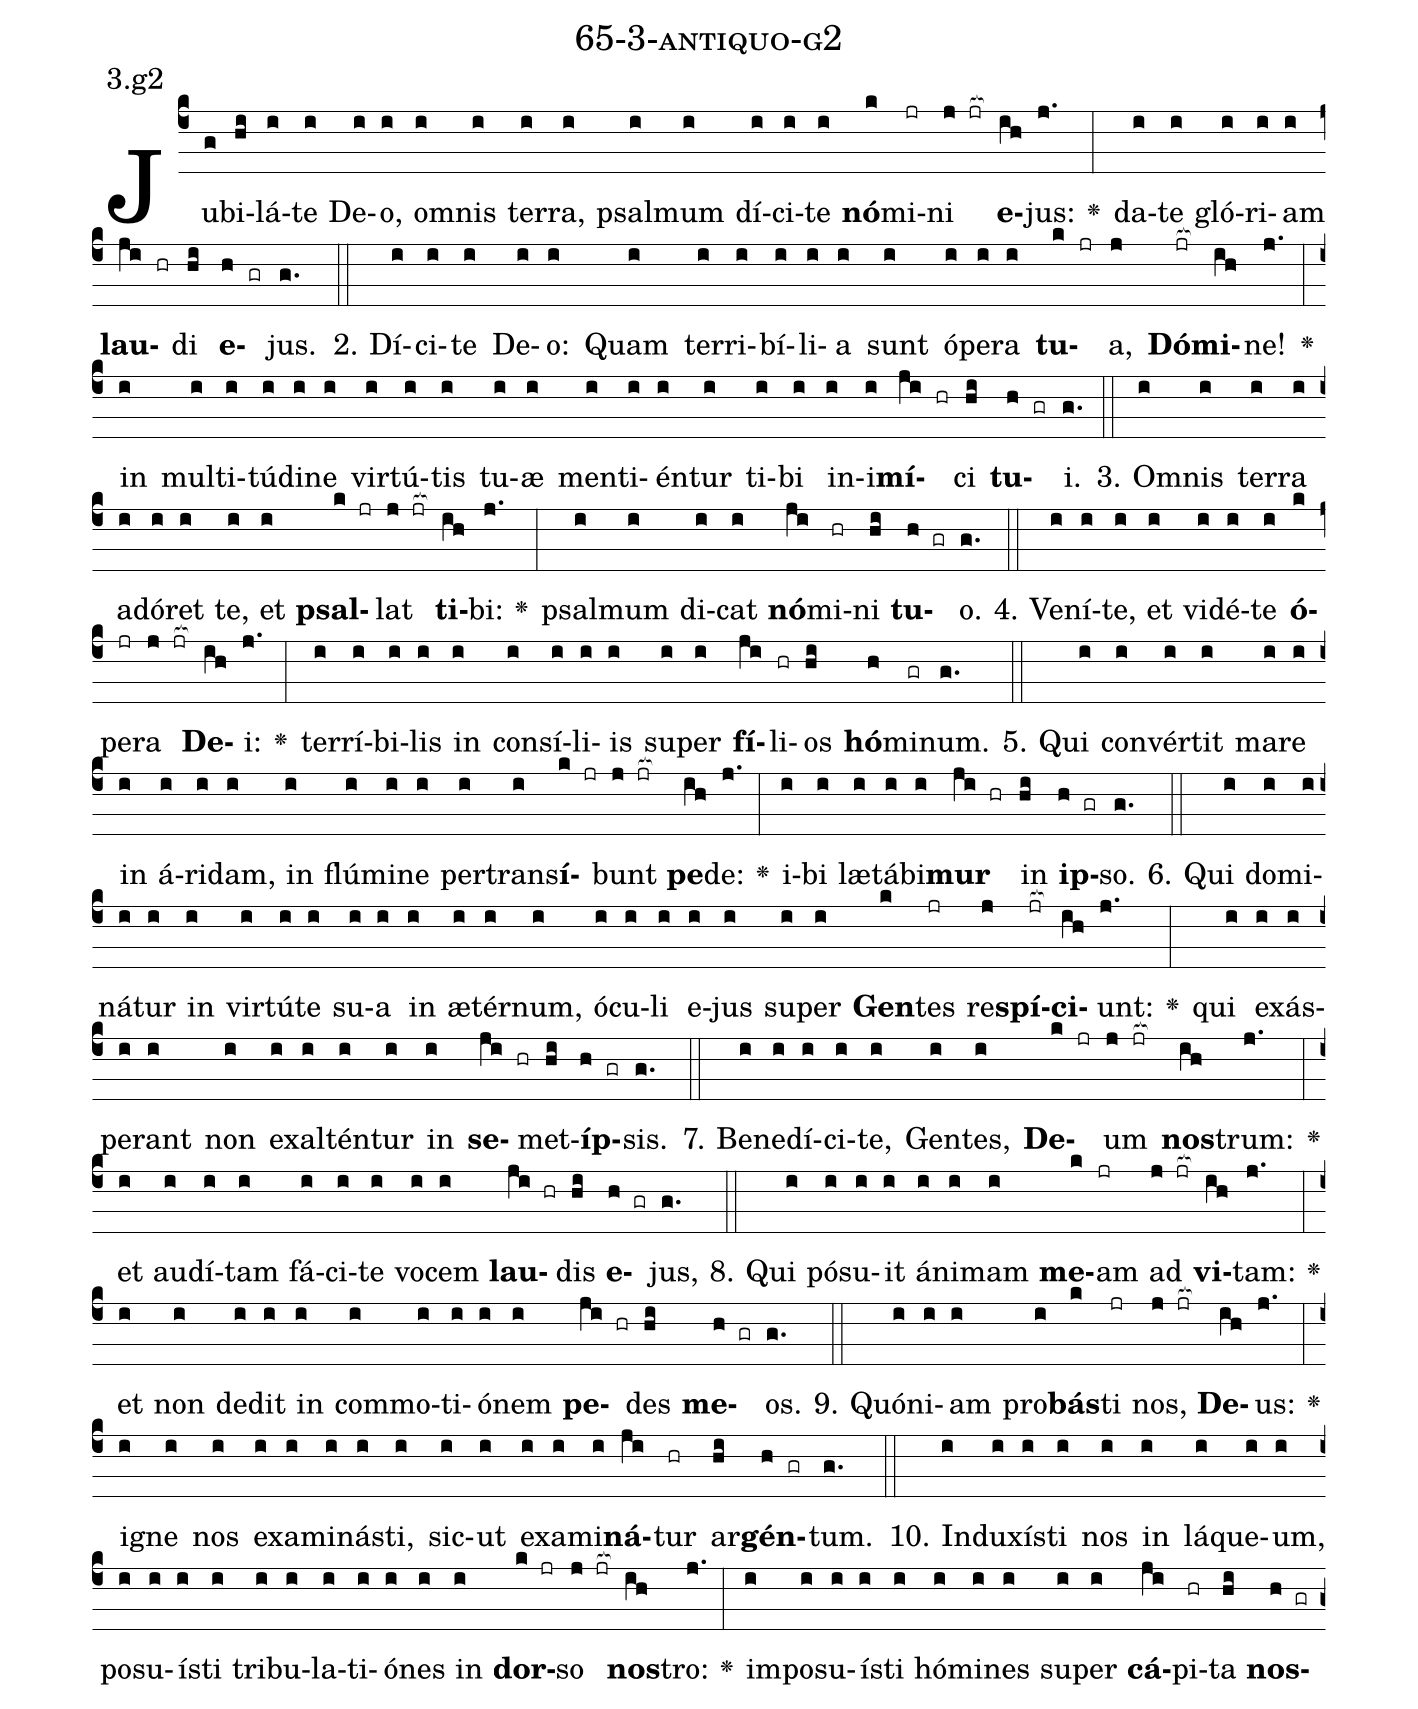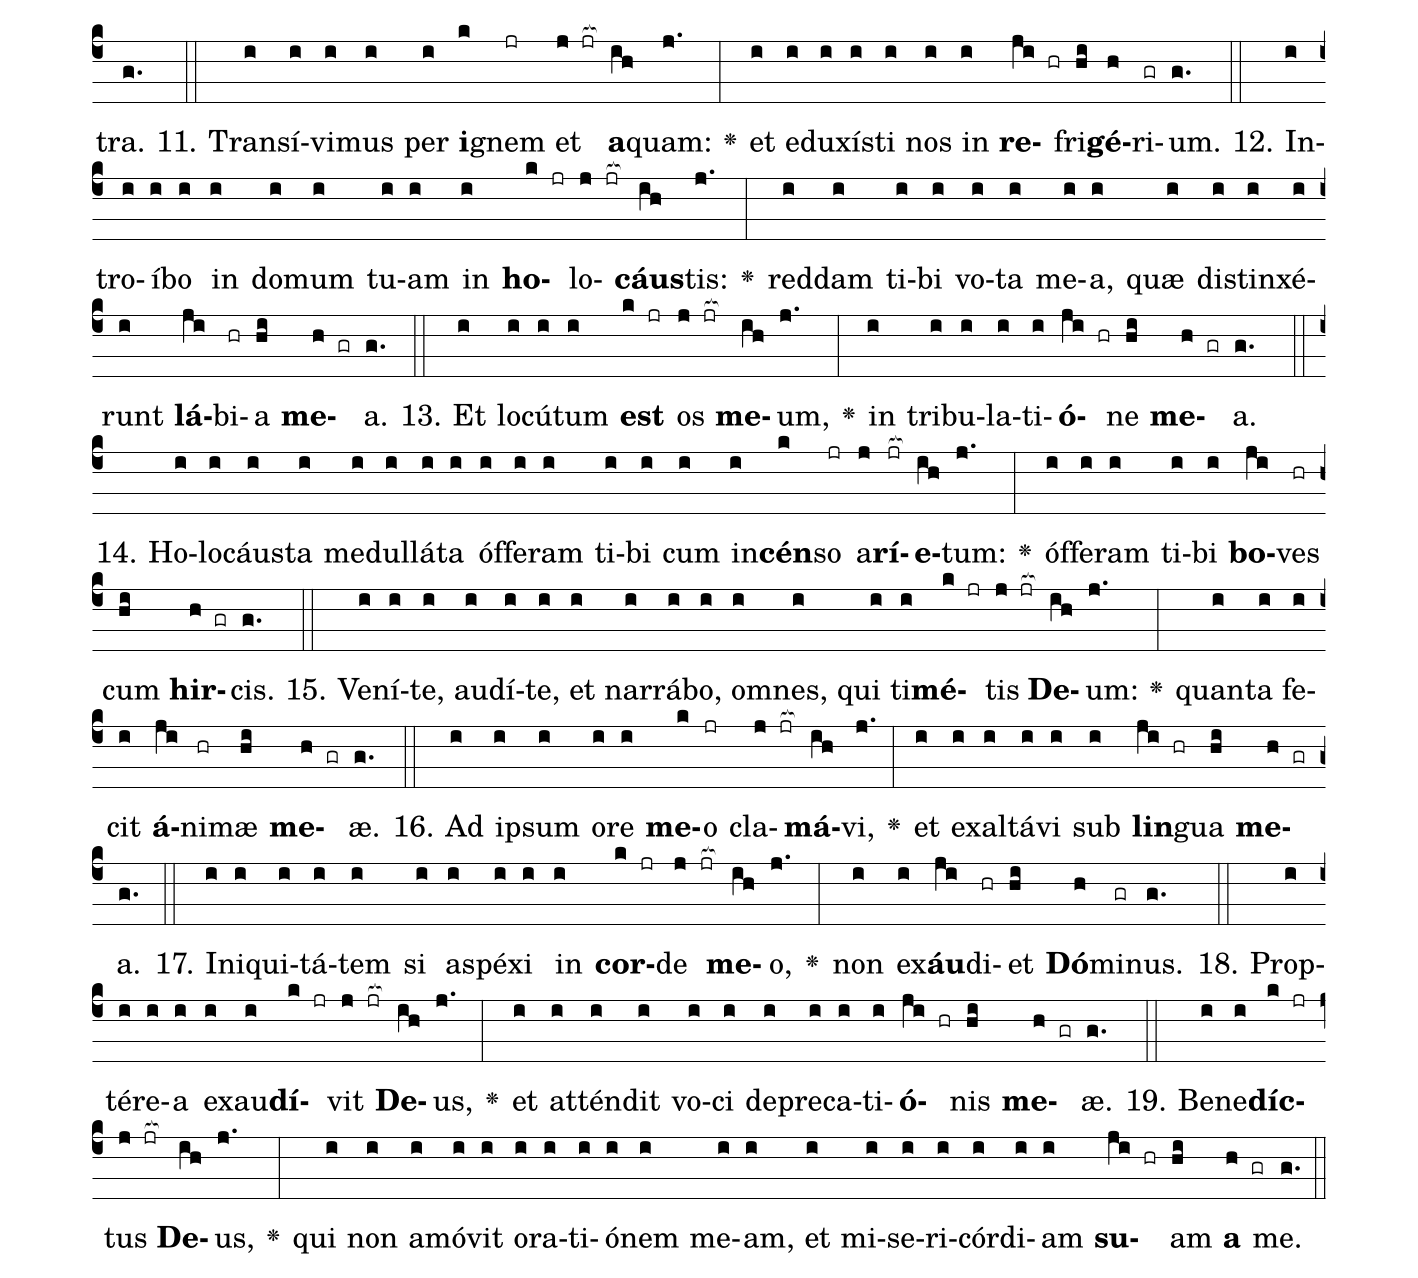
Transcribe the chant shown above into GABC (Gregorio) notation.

name: 65-3-antiquo-g2;
annotation: 3.g2;
%%
(c4)Ju(g)bi(hi)lá(i)te(i) De(i)o,(i) om(i)nis(i) ter(i)ra,(i) psal(i)mum(i) dí(i)ci(i)te(i) <b>nó</b>(k)mi(jr)ni(j jr[ocb:1{]) <b>e</b>(ih[ocb:0}])jus:(j.) <v>\greheightstar</v>(:) da(i)te(i) gló(i)ri(i)am(i) <b>lau</b>(ji hr)di(hi) <b>e</b>(h gr)jus.(g.) (::)
2. Dí(i)ci(i)te(i) De(i)o:(i) Quam(i) ter(i)ri(i)bí(i)li(i)a(i) sunt(i) ó(i)pe(i)ra(i) <b>tu</b>(k jr)a,(j) <b>Dó</b>(jr[ocb:1{])<b>mi</b>(ih[ocb:0}])ne!(j.) <v>\greheightstar</v>(:) in(i) mul(i)ti(i)tú(i)di(i)ne(i) vir(i)tú(i)tis(i) tu(i)æ(i) men(i)ti(i)én(i)tur(i) ti(i)bi(i) in(i)i(i)<b>mí</b>(ji hr)ci(hi) <b>tu</b>(h gr)i.(g.) (::)
3. Om(i)nis(i) ter(i)ra(i) ad(i)ó(i)ret(i) te,(i) et(i) <b>psal</b>(k jr)lat(j jr[ocb:1{]) <b>ti</b>(ih[ocb:0}])bi:(j.) <v>\greheightstar</v>(:) psal(i)mum(i) di(i)cat(i) <b>nó</b>(ji)mi(hr)ni(hi) <b>tu</b>(h gr)o.(g.) (::)
4. Ve(i)ní(i)te,(i) et(i) vi(i)dé(i)te(i) <b>ó</b>(k)pe(jr)ra(j jr[ocb:1{]) <b>De</b>(ih[ocb:0}])i:(j.) <v>\greheightstar</v>(:) ter(i)rí(i)bi(i)lis(i) in(i) con(i)sí(i)li(i)is(i) su(i)per(i) <b>fí</b>(ji)li(hr)os(hi) <b>hó</b>(h)mi(gr)num.(g.) (::)
5. Qui(i) con(i)vér(i)tit(i) ma(i)re(i) in(i) á(i)ri(i)dam,(i) in(i) flú(i)mi(i)ne(i) per(i)trans(i)<b>í</b>(k jr)bunt(j jr[ocb:1{]) <b>pe</b>(ih[ocb:0}])de:(j.) <v>\greheightstar</v>(:) i(i)bi(i) læ(i)tá(i)bi(i)<b>mur</b>(ji hr) in(hi) <b>ip</b>(h gr)so.(g.) (::)
6. Qui(i) do(i)mi(i)ná(i)tur(i) in(i) vir(i)tú(i)te(i) su(i)a(i) in(i) æ(i)tér(i)num,(i) ó(i)cu(i)li(i) e(i)jus(i) su(i)per(i) <b>Gen</b>(k)tes(jr) re(j)<b>spí</b>(jr[ocb:1{])<b>ci</b>(ih[ocb:0}])unt:(j.) <v>\greheightstar</v>(:) qui(i) ex(i)ás(i)pe(i)rant(i) non(i) ex(i)al(i)tén(i)tur(i) in(i) <b>se</b>(ji hr)met(hi)<b>íp</b>(h gr)sis.(g.) (::)
7. Be(i)ne(i)dí(i)ci(i)te,(i) Gen(i)tes,(i) <b>De</b>(k jr)um(j jr[ocb:1{]) <b>nos</b>(ih[ocb:0}])trum:(j.) <v>\greheightstar</v>(:) et(i) au(i)dí(i)tam(i) fá(i)ci(i)te(i) vo(i)cem(i) <b>lau</b>(ji hr)dis(hi) <b>e</b>(h gr)jus,(g.) (::)
8. Qui(i) pó(i)su(i)it(i) á(i)ni(i)mam(i) <b>me</b>(k)am(jr) ad(j jr[ocb:1{]) <b>vi</b>(ih[ocb:0}])tam:(j.) <v>\greheightstar</v>(:) et(i) non(i) de(i)dit(i) in(i) com(i)mo(i)ti(i)ó(i)nem(i) <b>pe</b>(ji hr)des(hi) <b>me</b>(h gr)os.(g.) (::)
9. Quón(i)i(i)am(i) pro(i)<b>bás</b>(k)ti(jr) nos,(j jr[ocb:1{]) <b>De</b>(ih[ocb:0}])us:(j.) <v>\greheightstar</v>(:) i(i)gne(i) nos(i) ex(i)a(i)mi(i)nás(i)ti,(i) sic(i)ut(i) ex(i)a(i)mi(i)<b>ná</b>(ji)tur(hr) ar(hi)<b>gén</b>(h gr)tum.(g.) (::)
10. In(i)du(i)xís(i)ti(i) nos(i) in(i) lá(i)que(i)um,(i) po(i)su(i)ís(i)ti(i) tri(i)bu(i)la(i)ti(i)ó(i)nes(i) in(i) <b>dor</b>(k jr)so(j jr[ocb:1{]) <b>nos</b>(ih[ocb:0}])tro:(j.) <v>\greheightstar</v>(:) im(i)po(i)su(i)ís(i)ti(i) hó(i)mi(i)nes(i) su(i)per(i) <b>cá</b>(ji)pi(hr)ta(hi) <b>nos</b>(h gr)tra.(g.) (::)
11. Trans(i)í(i)vi(i)mus(i) per(i) <b>i</b>(k)gnem(jr) et(j jr[ocb:1{]) <b>a</b>(ih[ocb:0}])quam:(j.) <v>\greheightstar</v>(:) et(i) e(i)du(i)xís(i)ti(i) nos(i) in(i) <b>re</b>(ji hr)fri(hi)<b>gé</b>(h)ri(gr)um.(g.) (::)
12. In(i)tro(i)í(i)bo(i) in(i) do(i)mum(i) tu(i)am(i) in(i) <b>ho</b>(k jr)lo(j jr[ocb:1{])<b>cáus</b>(ih[ocb:0}])tis:(j.) <v>\greheightstar</v>(:) red(i)dam(i) ti(i)bi(i) vo(i)ta(i) me(i)a,(i) quæ(i) di(i)stin(i)xé(i)runt(i) <b>lá</b>(ji)bi(hr)a(hi) <b>me</b>(h gr)a.(g.) (::)
13. Et(i) lo(i)cú(i)tum(i) <b>est</b>(k jr) os(j jr[ocb:1{]) <b>me</b>(ih[ocb:0}])um,(j.) <v>\greheightstar</v>(:) in(i) tri(i)bu(i)la(i)ti(i)<b>ó</b>(ji hr)ne(hi) <b>me</b>(h gr)a.(g.) (::)
14. Ho(i)lo(i)cáus(i)ta(i) me(i)dul(i)lá(i)ta(i) óf(i)fe(i)ram(i) ti(i)bi(i) cum(i) in(i)<b>cén</b>(k)so(jr) a(j)<b>rí</b>(jr[ocb:1{])<b>e</b>(ih[ocb:0}])tum:(j.) <v>\greheightstar</v>(:) óf(i)fe(i)ram(i) ti(i)bi(i) <b>bo</b>(ji)ves(hr) cum(hi) <b>hir</b>(h gr)cis.(g.) (::)
15. Ve(i)ní(i)te,(i) au(i)dí(i)te,(i) et(i) nar(i)rá(i)bo,(i) om(i)nes,(i) qui(i) ti(i)<b>mé</b>(k jr)tis(j jr[ocb:1{]) <b>De</b>(ih[ocb:0}])um:(j.) <v>\greheightstar</v>(:) quan(i)ta(i) fe(i)cit(i) <b>á</b>(ji)ni(hr)mæ(hi) <b>me</b>(h gr)æ.(g.) (::)
16. Ad(i) ip(i)sum(i) o(i)re(i) <b>me</b>(k)o(jr) cla(j jr[ocb:1{])<b>má</b>(ih[ocb:0}])vi,(j.) <v>\greheightstar</v>(:) et(i) ex(i)al(i)tá(i)vi(i) sub(i) <b>lin</b>(ji hr)gua(hi) <b>me</b>(h gr)a.(g.) (::)
17. In(i)i(i)qui(i)tá(i)tem(i) si(i) a(i)spé(i)xi(i) in(i) <b>cor</b>(k jr)de(j jr[ocb:1{]) <b>me</b>(ih[ocb:0}])o,(j.) <v>\greheightstar</v>(:) non(i) ex(i)<b>áu</b>(ji)di(hr)et(hi) <b>Dó</b>(h)mi(gr)nus.(g.) (::)
18. Prop(i)tér(i)e(i)a(i) ex(i)au(i)<b>dí</b>(k jr)vit(j jr[ocb:1{]) <b>De</b>(ih[ocb:0}])us,(j.) <v>\greheightstar</v>(:) et(i) at(i)tén(i)dit(i) vo(i)ci(i) de(i)pre(i)ca(i)ti(i)<b>ó</b>(ji hr)nis(hi) <b>me</b>(h gr)æ.(g.) (::)
19. Be(i)ne(i)<b>díc</b>(k jr)tus(j jr[ocb:1{]) <b>De</b>(ih[ocb:0}])us,(j.) <v>\greheightstar</v>(:) qui(i) non(i) a(i)mó(i)vit(i) o(i)ra(i)ti(i)ó(i)nem(i) me(i)am,(i) et(i) mi(i)se(i)ri(i)cór(i)di(i)am(i) <b>su</b>(ji hr)am(hi) <b>a</b>(h gr) me.(g.) (::)
